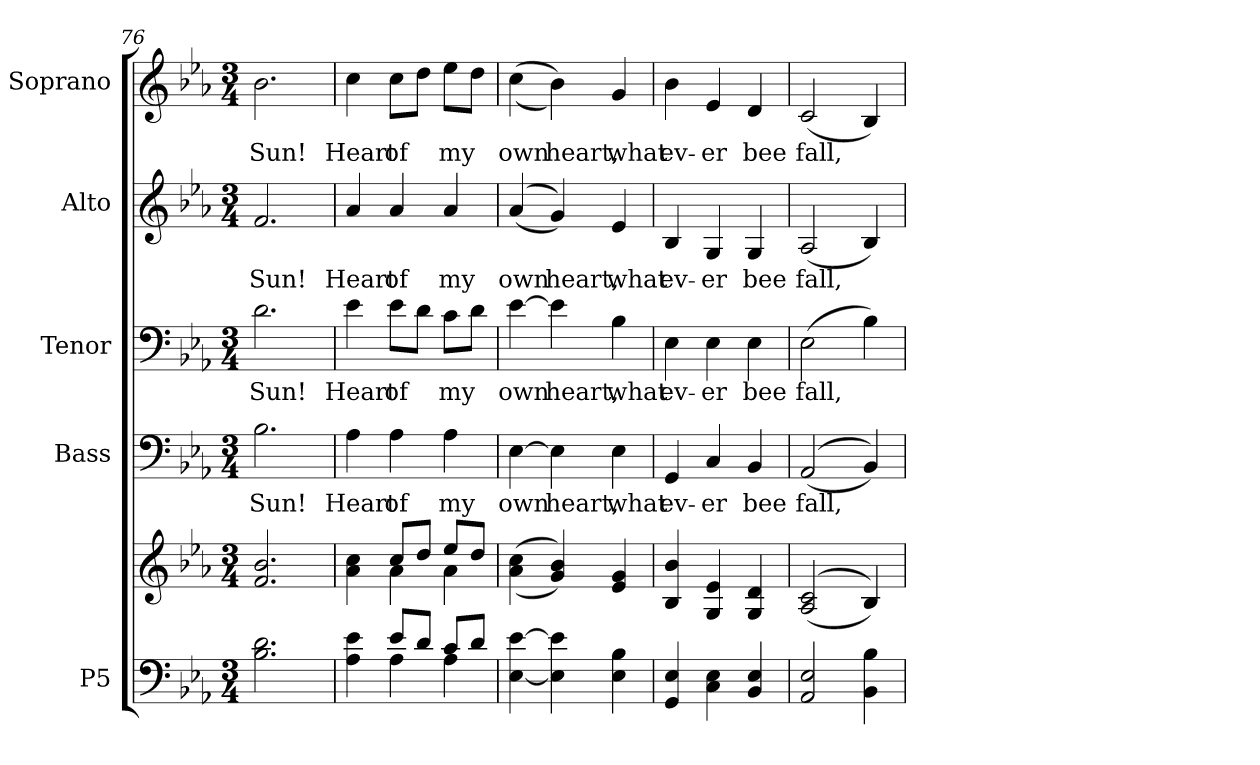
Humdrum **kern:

**kern	**kern	**kern	**text	**kern	**text	**kern	**text	**kern	**text
*part5	*part5	*part4	*part4	*part3	*part3	*part2	*part2	*part1	*part1
*staff6	*staff5	*staff4	*staff4	*staff3	*staff3	*staff2	*staff2	*staff1	*staff1
*I"P5	*	*I"Bass	*	*I"Tenor	*	*I"Alto	*	*I"Soprano	*
*	*	*I'B.	*	*I'T.	*	*I'A.	*	*I'S.	*
!!LO:PB:g=z
*clefF4	*clefG2	*clefF4	*	*clefF4	*	*clefG2	*	*clefG2	*
*k[b-e-a-]	*k[b-e-a-]	*k[b-e-a-]	*	*k[b-e-a-]	*	*k[b-e-a-]	*	*k[b-e-a-]	*
*c:	*c:	*c:	*	*c:	*	*c:	*	*c:	*
*M3/4	*M3/4	*M3/4	*	*M3/4	*	*M3/4	*	*M3/4	*
=76	=76	=76	=76	=76	=76	=76	=76	=76	=76
!	!	!	!LO:LY:b:color=#000000	!	!	!	!	!	!
!	!	!	!	!	!LO:LY:b:color=#000000	!	!	!	!
!	!	!	!	!	!	!	!LO:LY:b:color=#000000	!	!
!	!	!	!	!	!	!	!	!	!LO:LY:b:color=#000000
2.B-i\ 2.di	2.fi/ 2.b-i	2.B-i\	Sun!	2.di\	Sun!	2.fi/	Sun!	2.b-i\	Sun!
=77	=77	=77	=77	=77	=77	=77	=77	=77	=77
*^	*^	*	*	*	*	*	*	*	*
!	!	!	!	!	!LO:LY:b:color=#000000	!	!	!	!	!	!
!	!	!	!	!	!	!	!LO:LY:b:color=#000000	!	!	!	!
!	!	!	!	!	!	!	!	!	!LO:LY:b:color=#000000	!	!
!	!	!	!	!	!	!	!	!	!	!	!LO:LY:b:color=#000000
4A-i\ 4e-i	4ryy	4a-i\ 4cci	4ryy	4A-i\	Heart	4e-i\	Heart	4a-i/	Heart	4cci\	Heart
!	!	!	!	!	!LO:LY:b:color=#000000	!	!	!	!	!	!
!	!	!	!	!	!	!	!LO:LY:b:color=#000000	!	!	!	!
!	!	!	!	!	!	!	!	!	!LO:LY:b:color=#000000	!	!
!	!	!	!	!	!	!	!	!	!	!	!LO:LY:b:color=#000000
8e-i/L	4A-i\	8cci/L	4a-i\	4A-i\	of	8e-i\L	of	4a-i/	of	8cci\L	of
8di/J	.	8ddi/J	.	.	.	8di\J	.	.	.	8ddi\J	.
!	!	!	!	!	!LO:LY:b:color=#000000	!	!	!	!	!	!
!	!	!	!	!	!	!	!LO:LY:b:color=#000000	!	!	!	!
!	!	!	!	!	!	!	!	!	!LO:LY:b:color=#000000	!	!
!	!	!	!	!	!	!	!	!	!	!	!LO:LY:b:color=#000000
8ci/L	4A-i\	8ee-i/L	4a-i\	4A-i\	my	8ci\L	my	4a-i/	my	8ee-i\L	my
8di/J	.	8ddi/J	.	.	.	8di\J	.	.	.	8ddi\J	.
*v	*v	*	*	*	*	*	*	*	*	*	*
*	*v	*v	*	*	*	*	*	*	*	*
=78	=78	=78	=78	=78	=78	=78	=78	=78	=78
!	!	!	!LO:LY:b:color=#000000	!	!	!	!	!	!
!	!	!	!	!	!LO:LY:b:color=#000000	!	!	!	!
!	!	!	!	!	!	!	!LO:LY:b:color=#000000	!	!
!	!	!	!	!	!	!	!	!	!LO:LY:b:color=#000000
[<4E-i\ [>4e-i	((4a-i\ 4cci	[>4E-i\	own	[>4e-i\	own	((4a-i/	own	((4cci\	own
!	!	!	!LO:LY:b:color=#000000	!	!	!	!	!	!
!	!	!	!	!	!LO:LY:b:color=#000000	!	!	!	!
!	!	!	!	!	!	!	!LO:LY:b:color=#000000	!	!
!	!	!	!	!	!	!	!	!	!LO:LY:b:color=#000000
4E-i\] 4e-i]	4gi/ 4b-i))	4E-i\]	heart,	4e-i\]	heart,	4gi/))	heart,	4b-i\))	heart,
!	!	!	!LO:LY:b:color=#000000	!	!	!	!	!	!
!	!	!	!	!	!LO:LY:b:color=#000000	!	!	!	!
!	!	!	!	!	!	!	!LO:LY:b:color=#000000	!	!
!	!	!	!	!	!	!	!	!	!LO:LY:b:color=#000000
4E-i\ 4B-i	4e-i/ 4gi	4E-i\	what	4B-i\	what	4e-i/	what	4gi/	what
=79	=79	=79	=79	=79	=79	=79	=79	=79	=79
!	!	!	!LO:LY:b:color=#000000	!	!	!	!	!	!
!	!	!	!	!	!LO:LY:b:color=#000000	!	!	!	!
!	!	!	!	!	!	!	!LO:LY:b:color=#000000	!	!
!	!	!	!	!	!	!	!	!	!LO:LY:b:color=#000000
4GGi/ 4E-i	4B-i/ 4b-i	4GGi/	ev-	4E-i\	ev-	4B-i/	ev-	4b-i\	ev-
!	!	!	!LO:LY:b:color=#000000	!	!	!	!	!	!
!	!	!	!	!	!LO:LY:b:color=#000000	!	!	!	!
!	!	!	!	!	!	!	!LO:LY:b:color=#000000	!	!
!	!	!	!	!	!	!	!	!	!LO:LY:b:color=#000000
4Ci\ 4E-i	4Gi/ 4e-i	4Ci/	-er	4E-i\	-er	4Gi/	-er	4e-i/	-er
!	!	!	!LO:LY:b:color=#000000	!	!	!	!	!	!
!	!	!	!	!	!LO:LY:b:color=#000000	!	!	!	!
!	!	!	!	!	!	!	!LO:LY:b:color=#000000	!	!
!	!	!	!	!	!	!	!	!	!LO:LY:b:color=#000000
4BB-i/ 4E-i	4Gi/ 4di	4BB-i/	bee	4E-i\	bee	4Gi/	bee	4di/	bee
=80	=80	=80	=80	=80	=80	=80	=80	=80	=80
!	!	!	!LO:LY:b:color=#000000	!	!	!	!	!	!
!	!	!	!	!	!LO:LY:b:color=#000000	!	!	!	!
!	!	!	!	!	!	!	!LO:LY:b:color=#000000	!	!
!	!	!	!	!	!	!	!	!	!LO:LY:b:color=#000000
2AA-i/ 2E-i	((2A-i/ 2ci	((2AA-i/	fall,	(2E-i\	fall,	(2A-i/	fall,	(2ci/	fall,
4BB-i\ 4B-i	4B-i/))	4BB-i/))	.	4B-i\)	.	4B-i/)	.	4B-i/)	.
=	=	=	=	=	=	=	=	=	=
*-	*-	*-	*-	*-	*-	*-	*-	*-	*-
